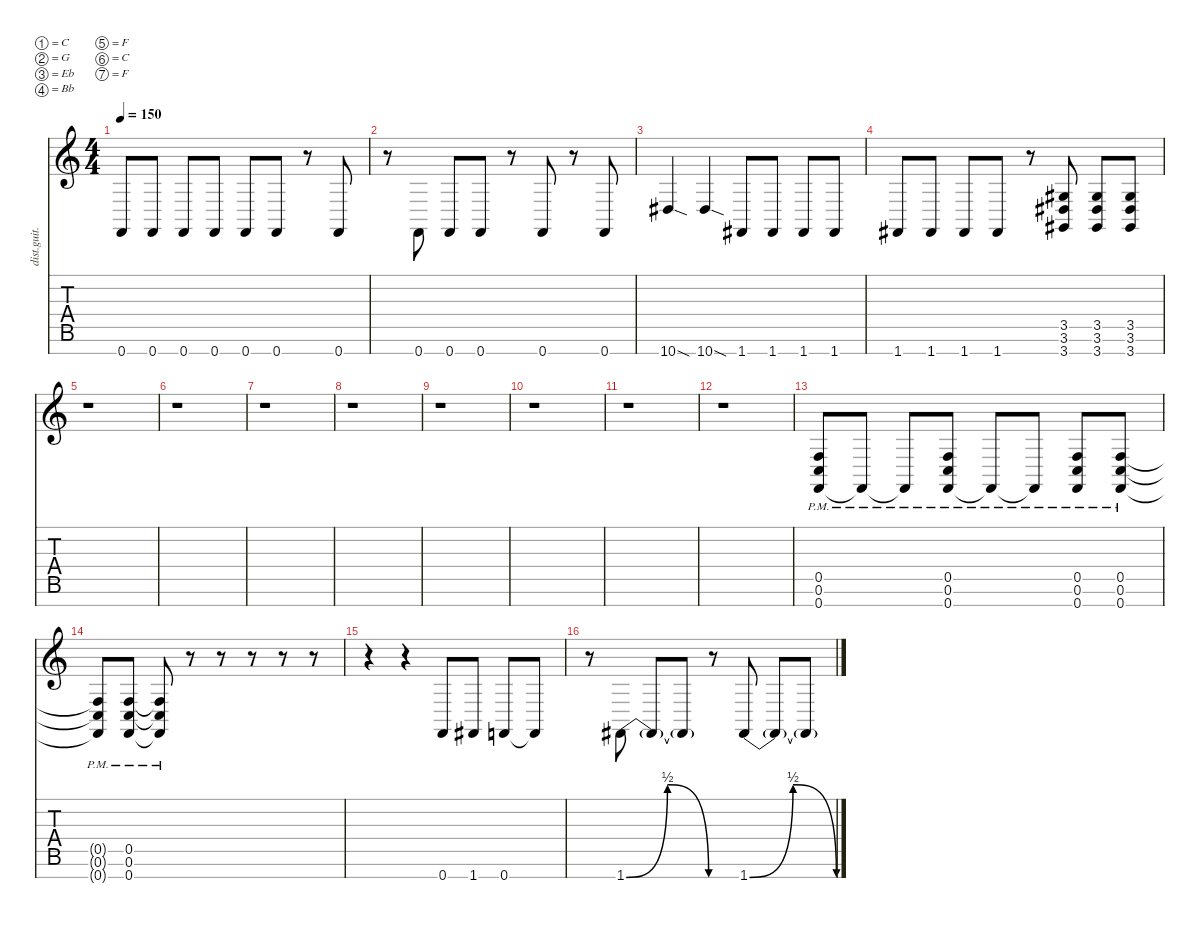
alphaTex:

\defaultSystemsLayout 4
\hideDynamics
\bracketExtendMode nobrackets
\otherSystemsTrackNameOrientation horizontal
\track ("Distortion Guitar" "dist.guit.") {instrument distortionguitar}
\staff {score tabs}
\tuning (C4 G3 Eb3 Bb2 F2 C2 F1)
\ts (4 4)
\tempo 150
\clef g2
\ks c
0.7.8{dy mf beam Up} 0.7.8{beam Up} 0.7.8{beam Up} 0.7.8{beam Up} 0.7.8{beam Up} 0.7.8{beam Up} r.8{beam Up} 0.7.8{beam Up} |
r.8{beam Down} 0.7.8{beam Up} 0.7.8{beam Up} 0.7.8{beam Up} r.8{beam Up} 0.7.8{beam Up} r.8{beam Up} 0.7.8{beam Up} |
10.7{sod acc #}.4{beam Up} 10.7{sod acc #}.4{beam Up} 1.7{acc #}.8{beam Up} 1.7{acc #}.8{beam Up} 1.7{acc #}.8{beam Up} 1.7{acc #}.8{beam Up} |
1.7{acc #}.8{beam Up} 1.7{acc #}.8{beam Up} 1.7{acc #}.8{beam Up} 1.7{acc #}.8{beam Up} r.8{beam Up} (3.7{acc #} 3.6{acc #} 3.5{acc #}).8{beam Up} (3.7{acc #} 3.5{acc #} 3.6{acc #}).8{beam Up} (3.7{acc #} 3.6{acc #} 3.5{acc #}).8{beam Up} |
r.1{beam Down} |
r.1{beam Down} |
r.1{beam Down} |
r.1{beam Down} |
r.1{beam Down} |
r.1{beam Down} |
r.1{beam Down} |
r.1{beam Down} |
(0.7{pm} 0.6{pm} 0.5{pm}).8{beam Up} 0.7{pm t}.8{beam Up} 0.7{pm t}.8{beam Up} (0.7{pm} 0.5{pm} 0.6{pm}).8{beam Up} 0.7{pm t}.8{beam Up} 0.7{pm t}.8{beam Up} (0.7{pm} 0.6{pm} 0.5{pm}).8{beam Up} (0.7{pm} 0.5{pm} 0.6{pm}).8{beam Up} |
(0.7{pm t} 0.5{pm t} 0.6{pm t}).8{beam Up} (0.7{pm} 0.5{pm} 0.6{pm}).8{beam Up} (0.7{pm t} 0.5{pm t} 0.6{pm t}).8{beam Up} r.8{beam Up} r.8{beam Up} r.8{beam Up} r.8{beam Up} r.8{beam Up} |
r.4{beam Down} r.4{beam Down} 0.7.8{beam Up} 1.7{acc #}.8{beam Up} 0.7.8{beam Up} 0.7{t}.8{beam Up} |
r.8{beam Down} 1.7{be (bendrelease 0 0 10.799999999999999 2 20.4 2 30 0) acc #}.8{beam Up} 1.7{t acc #}.8{beam Up} 1.7{t acc #}.8{beam Up} r.8{beam Up} 1.7{be (bendrelease 0 0 9.6 2 20.4 2 30 0) acc #}.8{beam Up} 1.7{t acc #}.8{beam Up} 1.7{t acc #}.8{beam Up}
